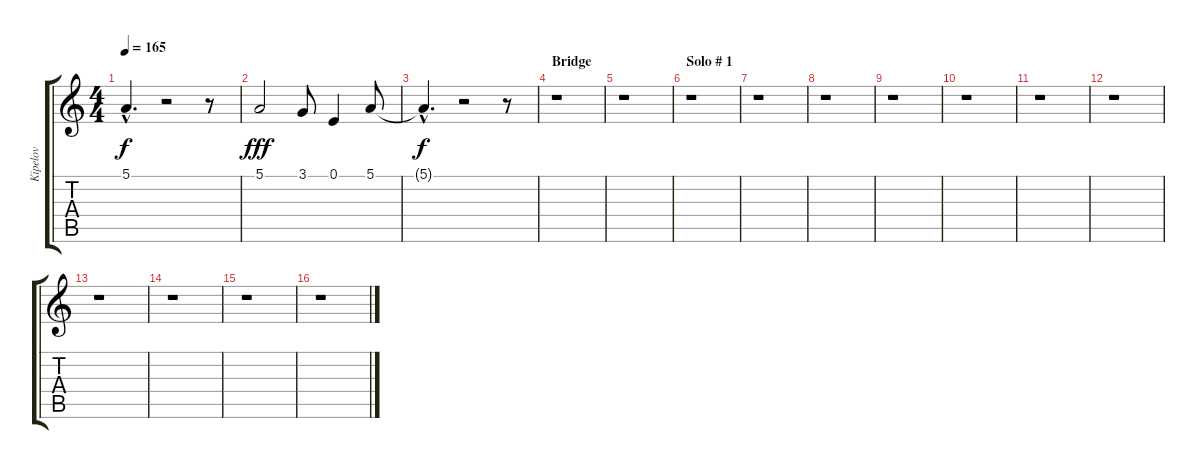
\track ("Kipelov" "Kipelov") {instrument tenorsax}
\staff {score tabs}
\tuning (E4 B3 G3 D3 A2 E2) {hide}
\ts (4 4)
\tempo 165
\clef g2
\ks c
5.1{hac t}.4{d dy f} r.2 r.8 |
5.1.2{dy fff} 3.1.8 0.1.4 5.1.8 |
5.1{hac t}.4{d dy f} r.2 r.8 |
\section ("" "Bridge")
r.1 |
r.1 |
\section ("" "Solo # 1")
r.1 |
r.1 |
r.1 |
r.1 |
r.1 |
r.1 |
r.1 |
r.1 |
r.1 |
r.1 |
r.1
